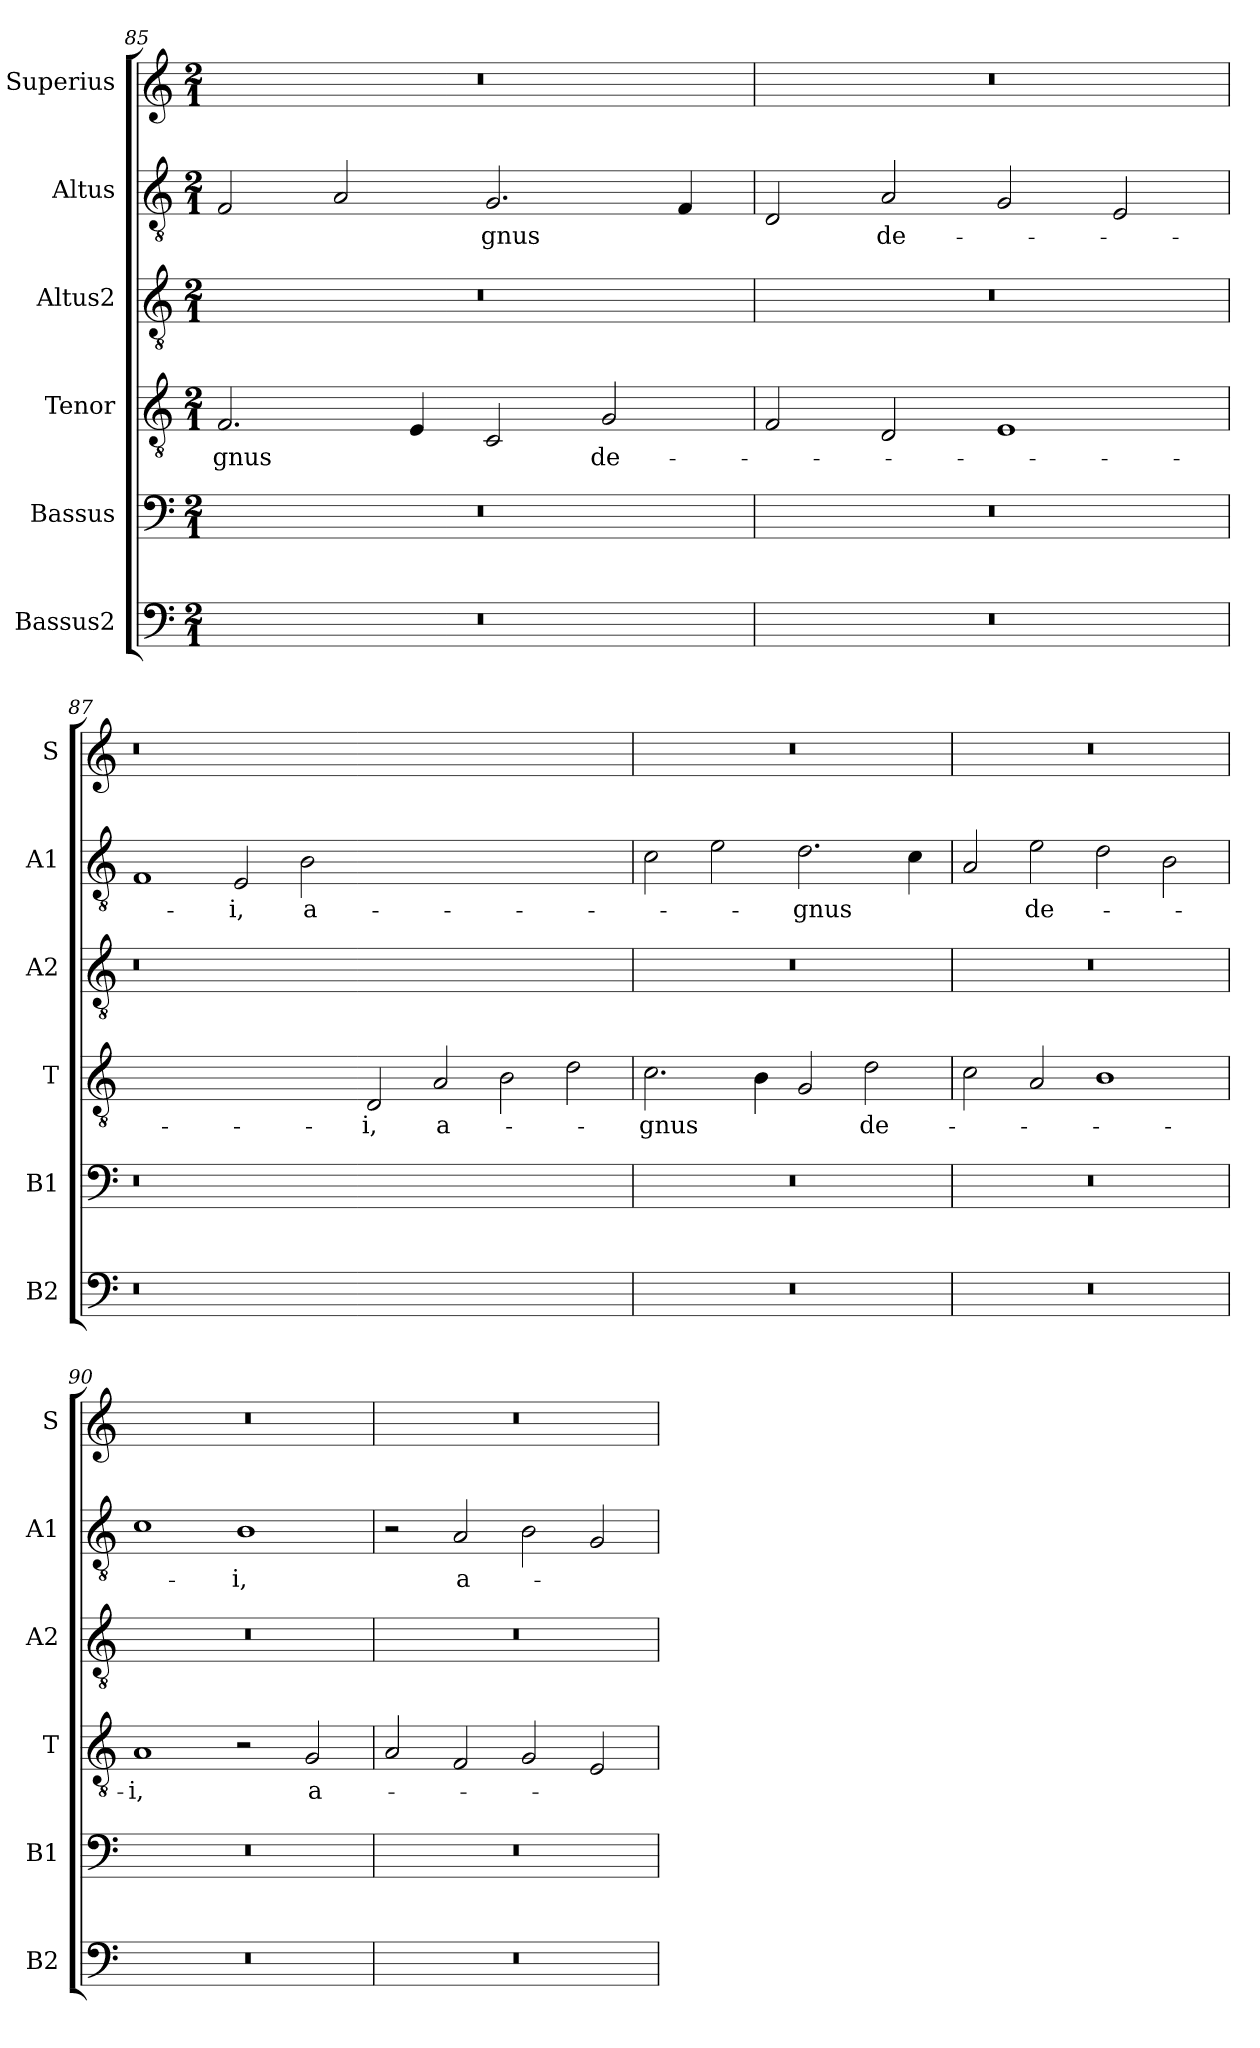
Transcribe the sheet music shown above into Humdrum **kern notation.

**kern	**kern	**kern	**text	**kern	**kern	**text	**kern
*part6	*part5	*part4	*part4	*part3	*part2	*part2	*part1
*staff6	*staff5	*staff4	*staff4	*staff3	*staff2	*staff2	*staff1
*I"Bassus2	*I"Bassus	*I"Tenor	*	*I"Altus2	*I"Altus	*	*I"Superius
*I'B2	*I'B1	*I'T	*	*I'A2	*I'A1	*	*I'S
*clefF4	*clefF4	*clefGv2	*	*clefGv2	*clefGv2	*	*clefG2
*k[]	*k[]	*k[]	*	*k[]	*k[]	*	*k[]
*M2/1	*M2/1	*M2/1	*	*M2/1	*M2/1	*	*M2/1
=85	=85	=85	=85	=85	=85	=85	=85
0r	0r	2.F/	-gnus	0r	2F/	.	0r
.	.	.	.	.	2A/	.	.
.	.	4E/	.	.	.	.	.
.	.	2C/	.	.	2.G/	-gnus	.
.	.	2G/	de-	.	.	.	.
.	.	.	.	.	4F/	.	.
=86	=86	=86	=86	=86	=86	=86	=86
0r	0r	2F/	.	0r	2D/	.	0r
.	.	2D/	.	.	2A/	de-	.
.	.	1E	.	.	2G/	.	.
.	.	.	.	.	2E/	.	.
=87	=87	=87	=87	=87	=87	=87	=87
0r	0r	0ryy	.	0r	1F	.	0r
.	.	.	.	.	2E/	-i,	.
.	.	.	.	.	2B\	a-	.
0ryy	0ryy	2D/	-i,	0ryy	0ryy	.	0ryy
.	.	2A/	a-	.	.	.	.
.	.	2B\	.	.	.	.	.
.	.	2d\	.	.	.	.	.
=88	=88	=88	=88	=88	=88	=88	=88
0r	0r	2.c\	-gnus	0r	2c\	.	0r
.	.	.	.	.	2e\	.	.
.	.	4B\	.	.	.	.	.
.	.	2G/	.	.	2.d\	-gnus	.
.	.	2d\	de-	.	.	.	.
.	.	.	.	.	4c\	.	.
=89	=89	=89	=89	=89	=89	=89	=89
0r	0r	2c\	.	0r	2A/	.	0r
.	.	2A/	.	.	2e\	de-	.
.	.	1B	.	.	2d\	.	.
.	.	.	.	.	2B\	.	.
=90	=90	=90	=90	=90	=90	=90	=90
0r	0r	1A	-i,	0r	1c	.	0r
.	.	2r	.	.	1B	-i,	.
.	.	2G/	a-	.	.	.	.
=91	=91	=91	=91	=91	=91	=91	=91
0r	0r	2A/	.	0r	2r	.	0r
.	.	2F/	.	.	2A/	a-	.
.	.	2G/	.	.	2B\	.	.
.	.	2E/	.	.	2G/	.	.
=	=	=	=	=	=	=	=
*-	*-	*-	*-	*-	*-	*-	*-
